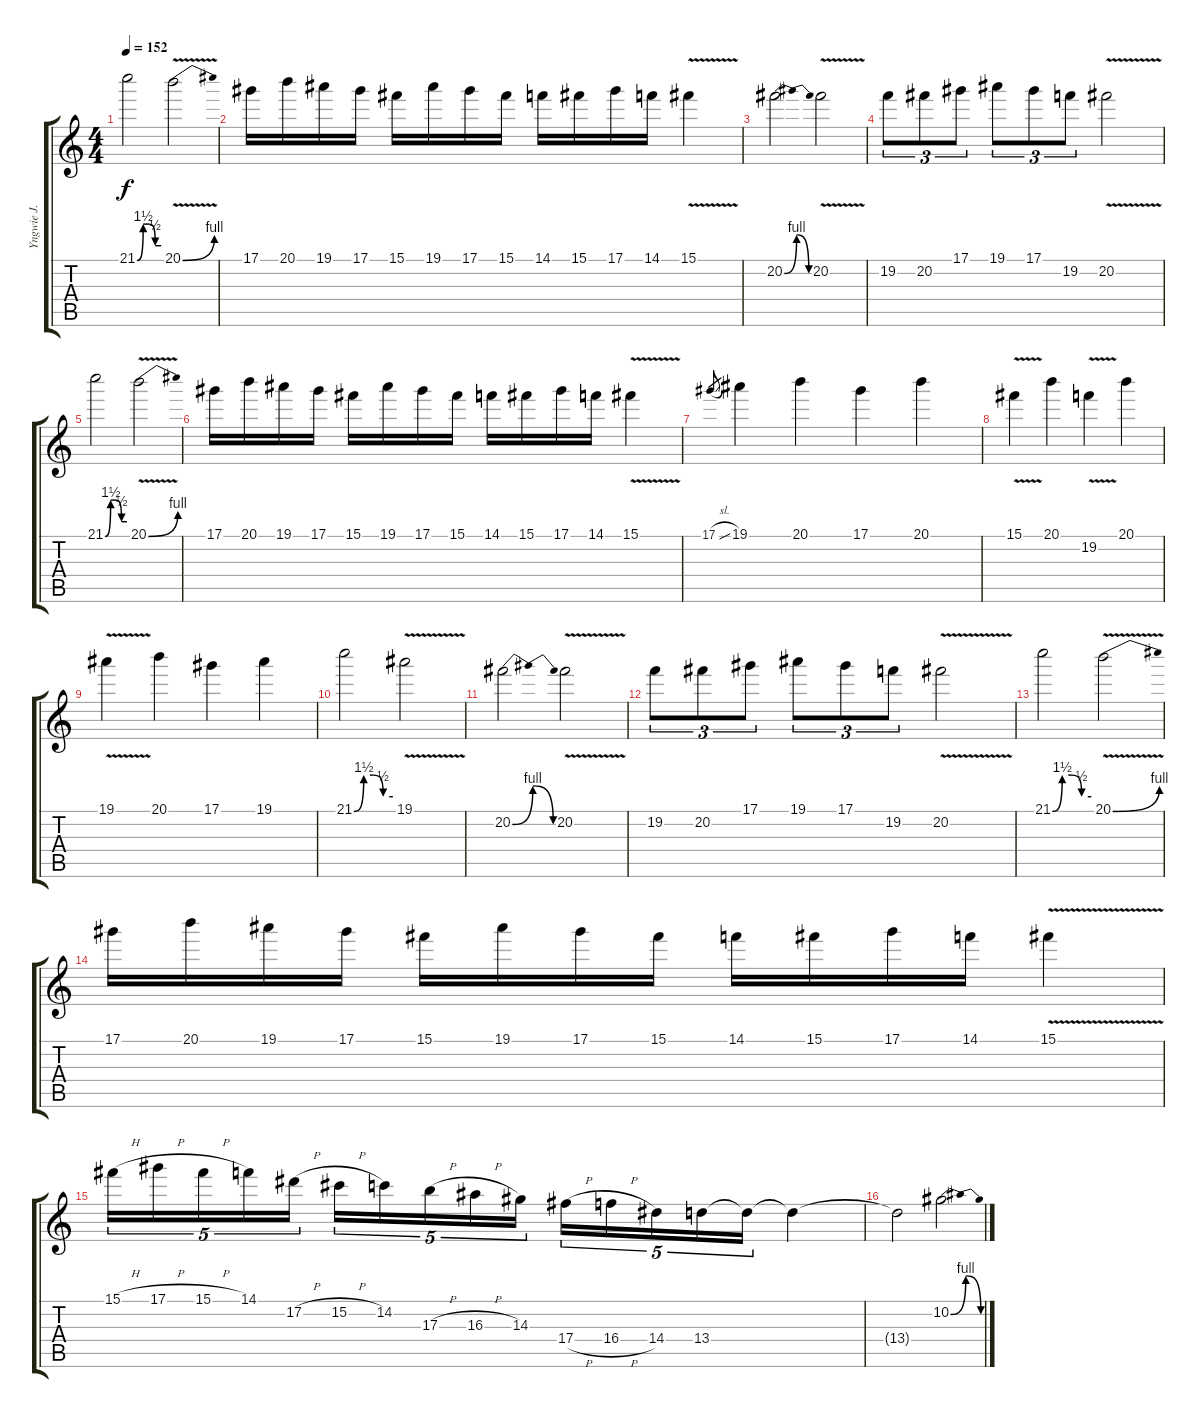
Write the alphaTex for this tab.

\track ("Yngwie J. Malmsteen (Guitar 2)" "Yngwie J. ") {instrument overdrivenguitar}
\staff {score tabs}
\tuning (Eb4 Bb3 Gb3 Db3 Ab2 Eb2) {hide}
\ts (4 4)
\tempo 152
\clef g2
\ks c
21.1{be (custom 0 0 15 6 30 6 45 2 60 2)}.2{dy f} 20.1{be (bend 0 0 60 4) v}.2 |
17.1.16 20.1.16 19.1.16 17.1.16 15.1.16 19.1.16 17.1.16 15.1.16 14.1.16 15.1.16 17.1.16 14.1.16 15.1{v}.4 |
20.2{be (bendrelease 0 0 15 4 30 4 60 0)}.2 20.2{v}.2 |
19.2.8{tu (3 2)} 20.2.8{tu (3 2)} 17.1.8{tu (3 2)} 19.1.8{tu (3 2)} 17.1.8{tu (3 2)} 19.2.8{tu (3 2)} 20.2{v}.2 |
21.1{be (custom 0 0 15 6 30 6 45 2 60 2)}.2 20.1{be (bend 0 0 60 4) v}.2 |
17.1.16 20.1.16 19.1.16 17.1.16 15.1.16 19.1.16 17.1.16 15.1.16 14.1.16 15.1.16 17.1.16 14.1.16 15.1{v}.4 |
17.1{sl}.8{gr} 19.1.4 20.1.4 17.1.4 20.1.4 |
15.1{v}.4 20.1.4 19.2{v}.4 20.1.4 |
19.1{v}.4 20.1.4 17.1.4 19.1.4 |
21.1{be (custom 0 0 15 6 30 6 45 2 60 2)}.2 19.1{v}.2 |
20.2{be (bendrelease 0 0 15 4 30 4 60 0)}.2 20.2{v}.2 |
19.2.8{tu (3 2)} 20.2.8{tu (3 2)} 17.1.8{tu (3 2)} 19.1.8{tu (3 2)} 17.1.8{tu (3 2)} 19.2.8{tu (3 2)} 20.2{v}.2 |
21.1{be (custom 0 0 15 6 30 6 45 2 60 2)}.2 20.1{be (bend 0 0 60 4) v}.2 |
17.1.16 20.1.16 19.1.16 17.1.16 15.1.16 19.1.16 17.1.16 15.1.16 14.1.16 15.1.16 17.1.16 14.1.16 15.1{v}.4 |
15.1{h}.16{tu (5 4)} 17.1{h}.16{tu (5 4)} 15.1{h}.16{tu (5 4)} 14.1.16{tu (5 4)} 17.2{h}.16{tu (5 4)} 15.2{h}.16{tu (5 4)} 14.2.16{tu (5 4)} 17.3{h}.16{tu (5 4)} 16.3{h}.16{tu (5 4)} 14.3.16{tu (5 4)} 17.4{h}.16{tu (5 4)} 16.4{h}.16{tu (5 4)} 14.4.16{tu (5 4)} 13.4.16{tu (5 4)} 13.4{t}.16{tu (5 4)} 13.4{t}.4 |
13.4{t}.2 10.2{be (bendrelease 0 0 15 4 30 4 60 0)}.2
